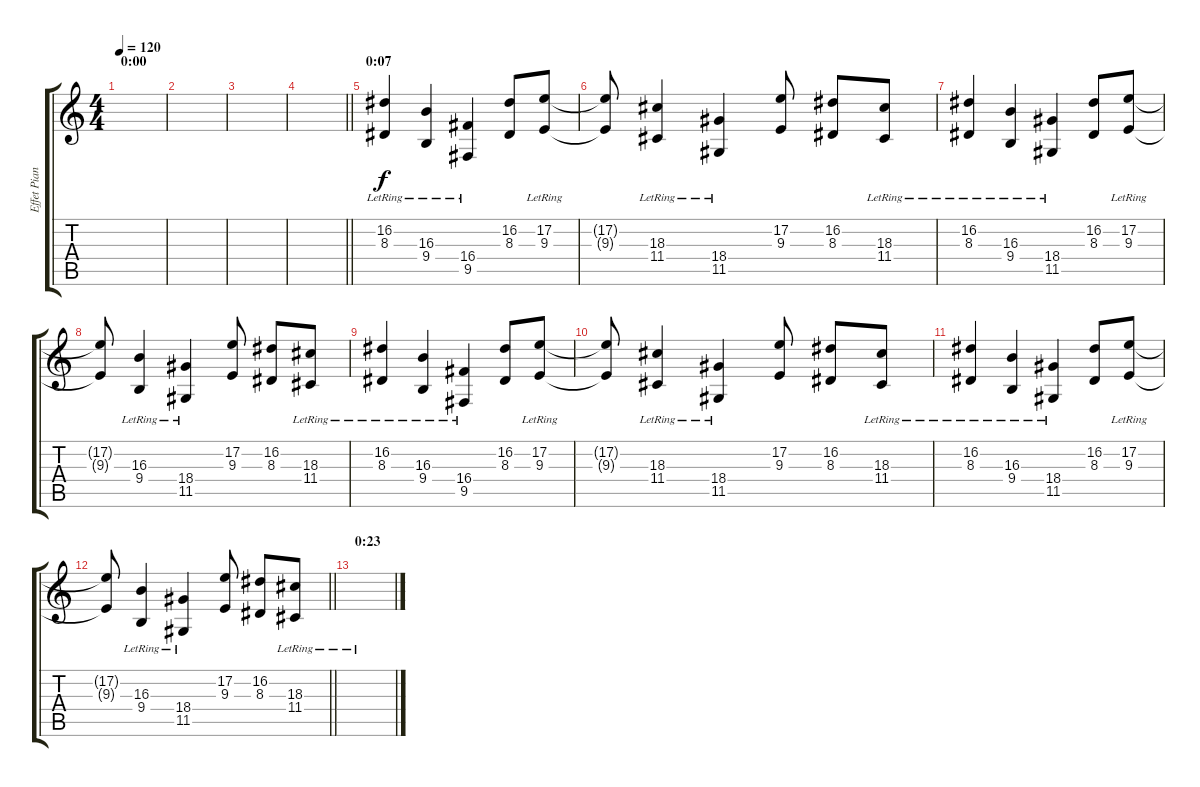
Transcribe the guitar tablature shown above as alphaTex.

\track ("Effet Piano " "Effet Pian") {instrument fx7echoes}
\staff {score tabs}
\tuning (E4 B3 G3 D3 A2 E2) {hide}
\ts (4 4)
\section ("" "0:00")
\tempo 120
\clef g2
\ks c
|
|
|
\barLineRight lightlight
|
\section ("" "0:07")
(16.2{lr} 8.3{lr}).4 (16.3{lr} 9.4{lr}).4 (16.4{lr} 9.5{lr}).4 (16.2 8.3).8 (17.2{lr} 9.3{lr}).8 |
(17.2{t} 9.3{t}).8 (18.3{lr} 11.4{lr}).4 (18.4{lr} 11.5{lr}).4 (17.2 9.3).8 (16.2 8.3).8 (18.3{lr} 11.4{lr}).8 |
(16.2{lr} 8.3{lr}).4 (16.3{lr} 9.4{lr}).4 (18.4{lr} 11.5{lr}).4 (16.2 8.3).8 (17.2{lr} 9.3{lr}).8 |
(17.2{t} 9.3{t}).8 (16.3{lr} 9.4{lr}).4 (18.4{lr} 11.5{lr}).4 (17.2 9.3).8 (16.2 8.3).8 (18.3{lr} 11.4{lr}).8 |
(16.2{lr} 8.3{lr}).4 (16.3{lr} 9.4{lr}).4 (16.4{lr} 9.5{lr}).4 (16.2 8.3).8 (17.2{lr} 9.3{lr}).8 |
(17.2{t} 9.3{t}).8 (18.3{lr} 11.4{lr}).4 (18.4{lr} 11.5{lr}).4 (17.2 9.3).8 (16.2 8.3).8 (18.3{lr} 11.4{lr}).8 |
(16.2{lr} 8.3{lr}).4 (16.3{lr} 9.4{lr}).4 (18.4{lr} 11.5{lr}).4 (16.2 8.3).8 (17.2{lr} 9.3{lr}).8 |
\barLineRight lightlight
(17.2{t} 9.3{t}).8 (16.3{lr} 9.4{lr}).4 (18.4{lr} 11.5{lr}).4 (17.2 9.3).8 (16.2 8.3).8 (18.3{lr} 11.4{lr}).8 |
\section ("" "0:23")
